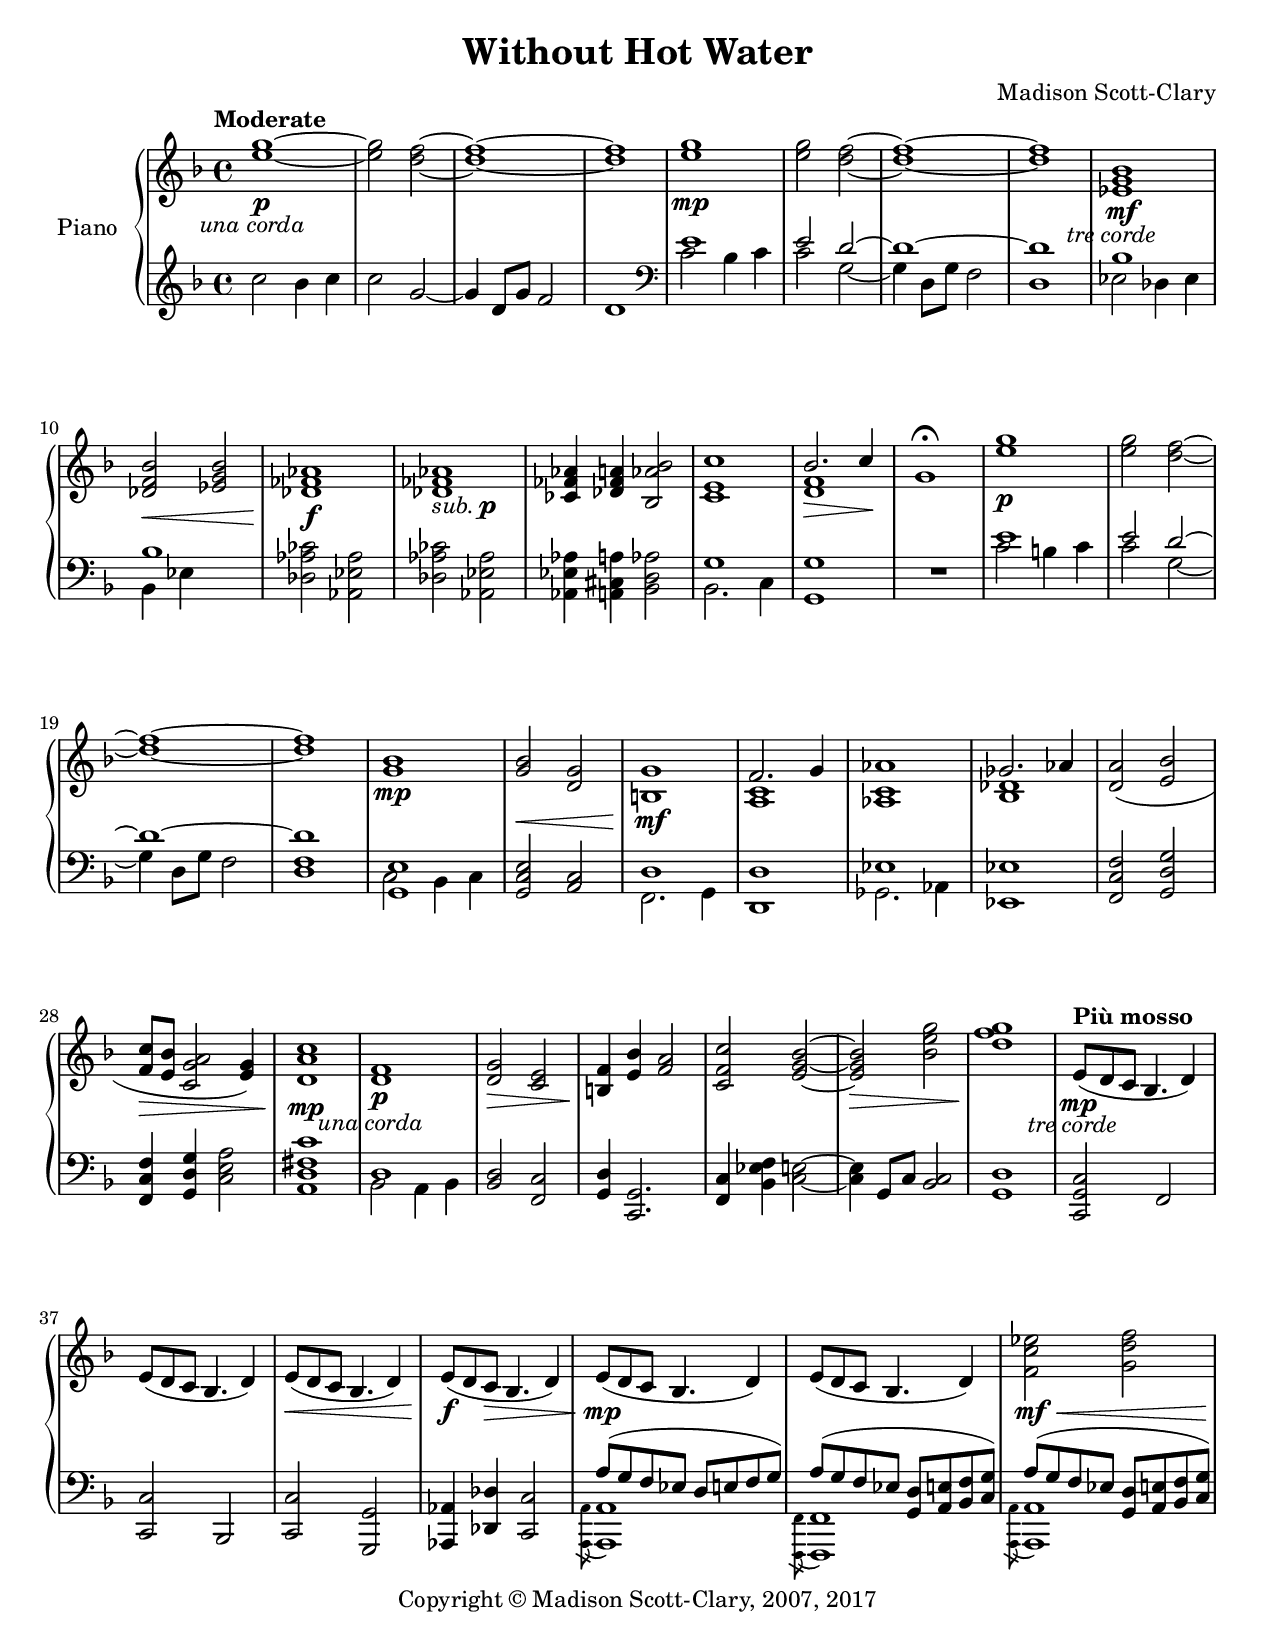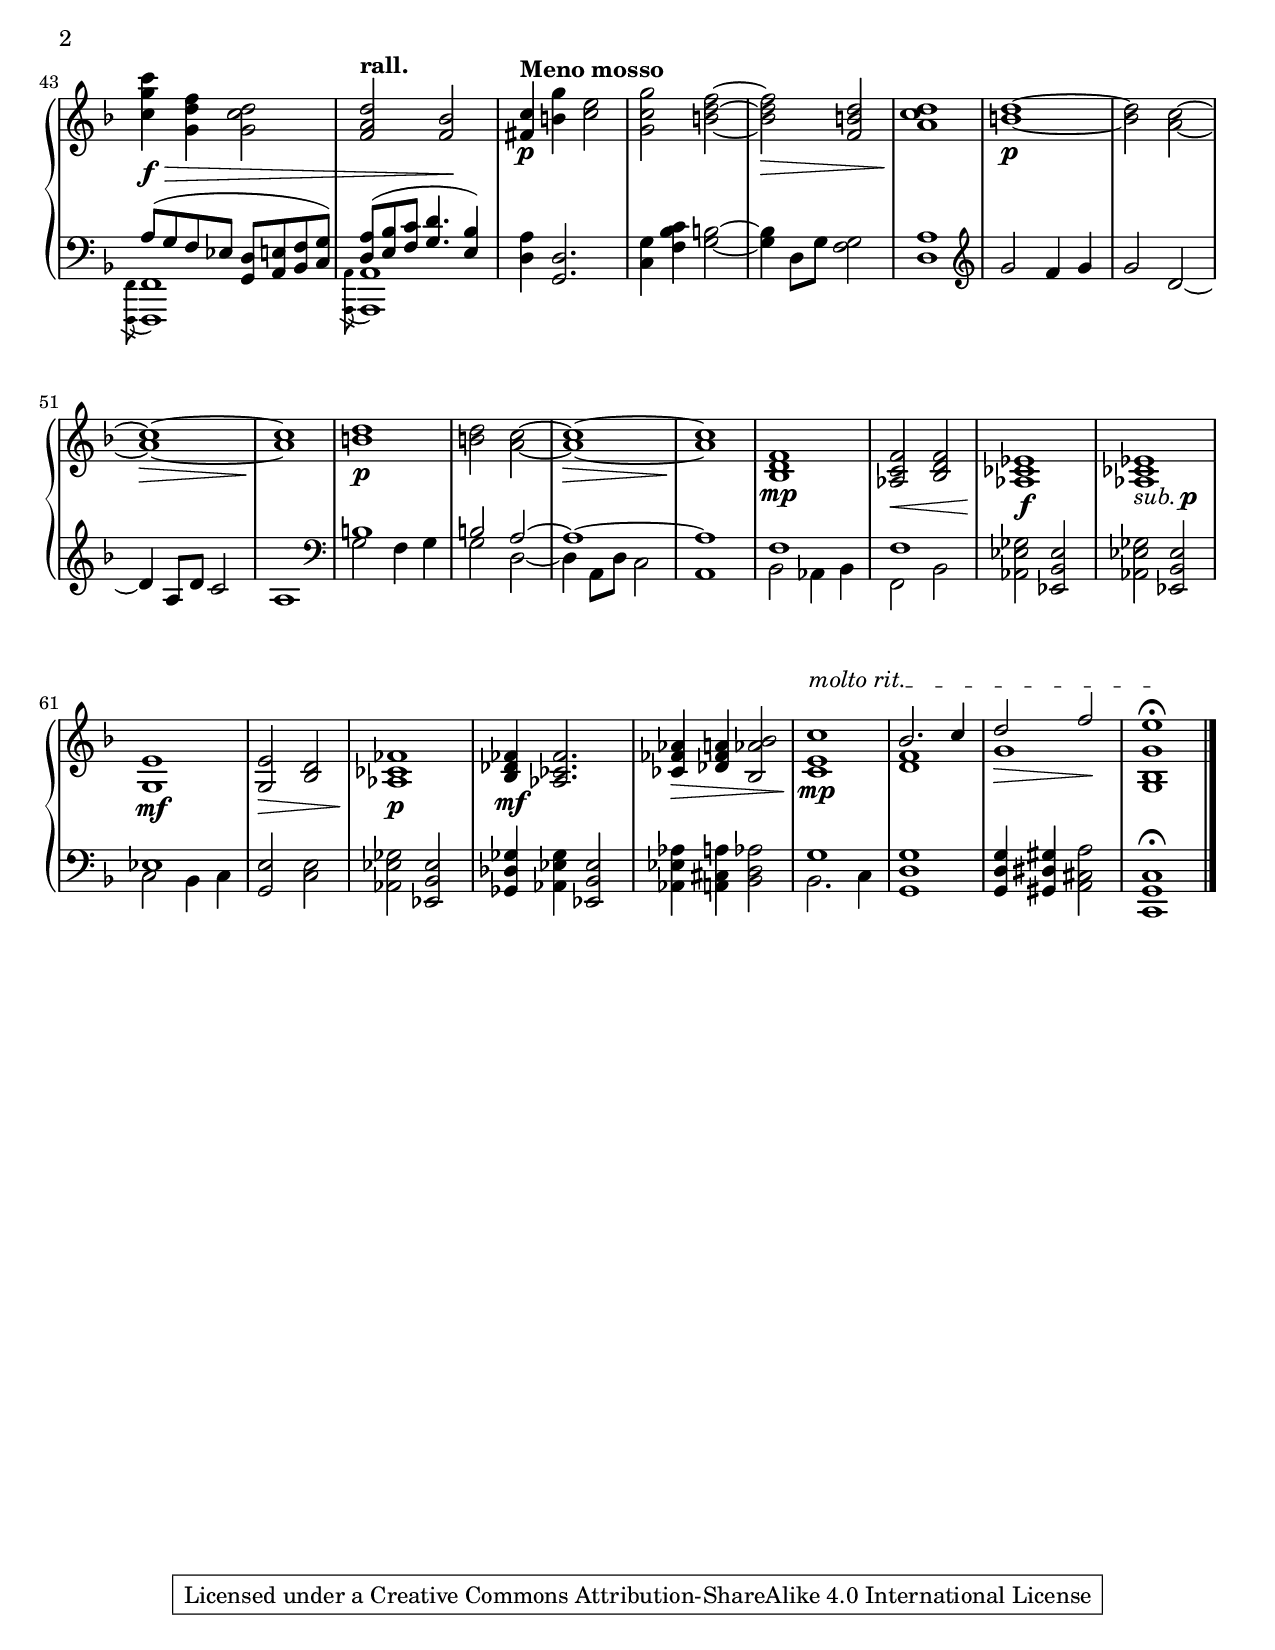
\version "2.18.2"

\header {
  title = "Without Hot Water"
  composer = "Madison Scott-Clary"
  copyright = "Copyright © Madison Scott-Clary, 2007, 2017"
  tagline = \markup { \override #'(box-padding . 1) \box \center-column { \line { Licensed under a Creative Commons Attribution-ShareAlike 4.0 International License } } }
}

\paper {
  #(set-paper-size "letter")
}


global = {
  \key f \major
  \time 4/4
  \tempo "Moderate"
}

right = \relative c'' {
  \global
  % Music follows here.
  <e g>1~\p\unaCorda
  <e g>2 <d f>~
  <d f>1~
  <d f>
  <e g>1\mp
  <e g>2 <d f>~
  <d f>1~
  <d f>
  <ees, g bes>1\mf\treCorde
  <des f bes>2\< <ees g bes>
  <des fes aes>1\!\f
  <des fes aes>_\markup { \italic sub. \dynamic p }
  <ces fes aes>4 <des fes a> <bes aes' bes>2
  <c e c'>1
  <<
    {
      bes'2.\> c4\!
    } \\ {
      <d, f>1
    }
  >>
  g1\fermata
  <e' g>\p
  <e g>2 <d f>~
  <d f>1~
  <d f>
  <g, bes>\mp
  <g bes>2\< <d g>
  <b g'>1\!\mf
  <<
    {
      f'2. g4
      aes1
      ges2. aes4
    } \\ {
      <a, c>1
      <aes c>
      <bes des>
    }
  >>
  <d a'>2( <e bes'>
  <f c'>8\> <e bes'> <c g' a>2 <e g>4)
  <d a' c>1\!\mp
  <d f>\p\unaCorda
  <d g>2\> <c e>
  <b f'>4\! <e bes'> <f a>2
  <c f c'> <e g bes>~
  <e g bes>\> <bes' e g>
  <d f g>1\!
  \tempo "Più mosso" e,8\mp\treCorde( d c bes4. d4)
  e8( d c bes4. d4)
  e8\<( d c bes4. d4)
  e8\!\f( d c\> bes4. d4)
  e8\!\mp( d c bes4. d4)
  e8( d c bes4. d4)
  <f c' ees>2\mf\< <g d' f>
  <c g' c>4\!\f\> <g d' f> <g c d>2
  \tempo "rall." <f a d> <f bes>\!
  \tempo "Meno mosso" <fis c'>4\p <b g'> <c e>2
  <g c g'> <b d f>~
  <b d f>\> <f b d>
  <a c d>1\!
  <b d>~\p
  <b d>2 <a c>~
  <a c>1~\>
  <a c>\!
  <b d>\p
  <b d>2 <a c>~
  <a c>1~\>
  <a c>\!
  <bes, d f>\mp
  <aes c f>2\< <bes d f>
  <aes ces ees>1\!\f
  <aes ces ees>_\markup { \italic sub. \dynamic p }
  <g e'>\mf
  <g e'>2\> <bes d>
  <aes ces fes>1\!\p
  <bes des fes>4\mf <aes ces fes>2.
  <ces fes aes>4\> <des fes a> <bes aes' bes>2
  \override TextSpanner.bound-details.left.text = "molto rit."
  <c e c'>1\!\mp\startTextSpan
  <<
    {
      bes'2. c4
      d2\> f\!
    } \\ {
      <d, f>1
      g
    }
  >>
  <g, bes g' e'>1\fermata\stopTextSpan
  \bar "|."
}

left = \relative c'' {
  \global
  % Music follows here.
  \clef treble
  c2 bes4 c
  c2 g~
  g4 d8 g f2
  d1
  \clef bass
  <<
    {
      e1
      e2 d~
      d1~
      d
      bes
      bes
    } \\ {
      c2 bes4 c
      c2 g~
      g4 d8 g f2
      d1
      ees2 des4 ees
      bes ees
    }
  >>
  <des aes' ces>2 <aes es' aes>
  <des aes' ces>2 <aes es' aes>
  <aes ees' aes>4 <a cis a'> <bes d aes'>2
  <<
    {
      g'1
      g
    } \\ {
      bes,2. c4
      g1
    }
  >>
  R1
  <<
    {
      e''1
      e2 d~
      d1~
      d
      <e, g,>
    } \\ {
      c'2 b4 c
      c2 g~
      g4 d8 g f2
      <d f>1
      c2 bes4 c
    }
  >>
  <g c e>2 <a c>
  <<
    {
      d1
      d
      ees
    } \\ {
      f,2. g4
      d1
      ges2. aes4
    }
  >>
  <ees ees'>1
  <f c' f>2 <g d' g>
  <f c' f>4 <g d' g> <c e a>2
  <a d fis c'>1
  <<
    {
      d1
    } \\ {
      bes2 a4 bes
    }
  >>
  <bes d>2 <f c'>
  <g d'>4 <c, g'>2.
  <f c'>4 <bes ees f> <c e>2~
  <c e>4 g8 c <bes c>2
  <g d'>1
  <c, g' c>2 f
  <c c'> bes
  <c c'> <g g'>
  <aes aes'>4 <des des'> <c c'>2
  <<
    {
      a''8( g f es d e f g)
      a( g f es <d g,> <e a,> <f bes,> <g c,>)
      a( g f es <d g,> <e a,> <f bes,> <g c,>)
      a( g f es <d g,> <e a,> <f bes,> <g c,>)
      <a d,>( <bes e,> <c f,> <d g,>4. <bes e,>4)
    } \\ {
      \acciaccatura <a, a,>8 \stemDown <a a,>1
      \acciaccatura <f f,>8 \stemDown <f f,>1
      \acciaccatura <a a,>8 \stemDown <a a,>1
      \acciaccatura <f f,>8 \stemDown <f f,>1
      \acciaccatura <a a,>8 \stemDown <a a,>1
    }
  >>
  <d a'>4 <d g,>2.
  <c g'>4 <f bes c> <g b>2~
  <g b>4 d8 g <f g>2
  <d a'>1
  \clef treble g'2 f4 g
  g2 d~
  d4 a8 d c2
  a1
  \clef bass <<
    {
      b1
      b2 a~
      a1~
      a
      f
      f
    } \\ {
      g2 f4 g
      g2 d~
      d4 a8 d c2
      a1
      bes2 aes4 bes
      f2 bes
    }
  >>
  <aes ees' ges>2 <ees bes' ees>
  <aes ees' ges>2 <ees bes' ees>
  <<
    {
      ees'1
    } \\ {
      c2 bes4 c
    }
  >>
  <g e'>2 <c e>
  <aes ees' ges> <ees bes' ees>
  <ges des' ges>4 <aes ees' ges> <ees bes' ees>2
  <aes ees' aes>4 <a cis a'> <bes d aes'>2
  <<
    {
      g'1
    } \\ {
      bes,2. c4
    }
  >>
  <g d' g>1
  <g d' g>4 <gis dis' gis> <a cis a'>2
  <c g c,>1\fermata
}

WithoutHotWater = \new PianoStaff \with {
    instrumentName = "Piano"
  } <<
    \new Staff = "right" \with {
      midiInstrument = "acoustic grand"
    } \right
    \new Staff = "left" \with {
      midiInstrument = "acoustic grand"
    } { \clef bass \left }
  >>


\score {
  \WithoutHotWater
}
